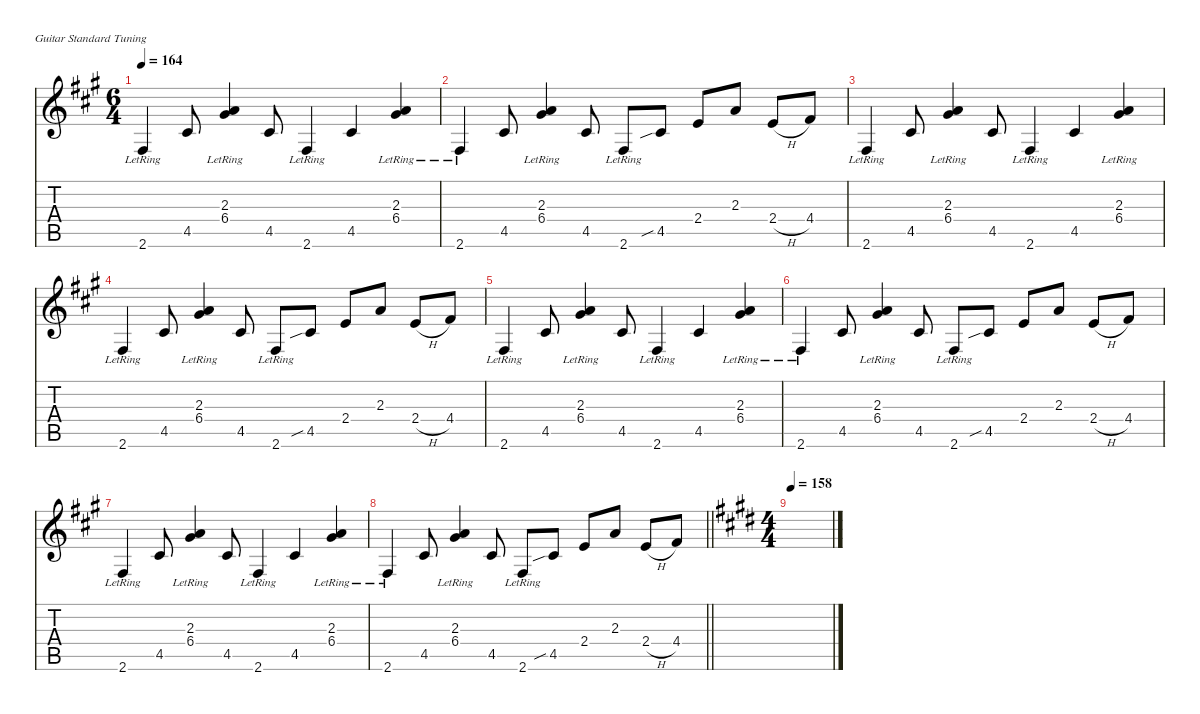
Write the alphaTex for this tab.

\defaultSystemsLayout 4
\hideDynamics
\bracketExtendMode nobrackets
\singleTrackTrackNamePolicy hidden
\multiTrackTrackNamePolicy hidden
\firstSystemTrackNameMode fullname
\firstSystemTrackNameOrientation horizontal
\otherSystemsTrackNameOrientation horizontal
\track ("Lead guitar" "jz.guit.") {defaultSystemsLayout 4 instrument electricguitarjazz}
\staff {score tabs}
\tuning (E4 B3 G3 D3 A2 E2)
\ts (6 4)
\tempo 164
\clef g2
\ks f#minor
2.6{lr acc #}.4{dy mf beam Up} 4.5{acc #}.8{beam Up} (2.3{lr acc forcenatural} 6.4{lr acc #}).4{beam Up} 4.5{acc #}.8{beam Up} 2.6{lr acc #}.4{beam Up} 4.5{acc #}.4{beam Up} (2.3{lr acc forcenatural} 6.4{lr acc #}).4{beam Up} |
2.6{lr acc #}.4{beam Up} 4.5{acc #}.8{beam Up} (2.3{lr acc forcenatural} 6.4{lr acc #}).4{beam Up} 4.5{acc #}.8{beam Up} 2.6{lr acc #}.8{beam Up} 4.5{sib acc #}.8{beam Up} 2.4{acc forcenatural}.8{beam Up} 2.3{acc forcenatural}.8{beam Up} 2.4{h acc forcenatural}.8{beam Up} 4.4{acc #}.8{beam Up} |
2.6{lr acc #}.4{beam Up} 4.5{acc #}.8{beam Up} (2.3{lr acc forcenatural} 6.4{lr acc #}).4{beam Up} 4.5{acc #}.8{beam Up} 2.6{lr acc #}.4{beam Up} 4.5{acc #}.4{beam Up} (2.3{lr acc forcenatural} 6.4{lr acc #}).4{beam Up} |
2.6{lr acc #}.4{beam Up} 4.5{acc #}.8{beam Up} (2.3{lr acc forcenatural} 6.4{lr acc #}).4{beam Up} 4.5{acc #}.8{beam Up} 2.6{lr acc #}.8{beam Up} 4.5{sib acc #}.8{beam Up} 2.4{acc forcenatural}.8{beam Up} 2.3{acc forcenatural}.8{beam Up} 2.4{h acc forcenatural}.8{beam Up} 4.4{acc #}.8{beam Up} |
2.6{lr acc #}.4{beam Up} 4.5{acc #}.8{beam Up} (2.3{lr acc forcenatural} 6.4{lr acc #}).4{beam Up} 4.5{acc #}.8{beam Up} 2.6{lr acc #}.4{beam Up} 4.5{acc #}.4{beam Up} (2.3{lr acc forcenatural} 6.4{lr acc #}).4{beam Up} |
2.6{lr acc #}.4{beam Up} 4.5{acc #}.8{beam Up} (2.3{lr acc forcenatural} 6.4{lr acc #}).4{beam Up} 4.5{acc #}.8{beam Up} 2.6{lr acc #}.8{beam Up} 4.5{sib acc #}.8{beam Up} 2.4{acc forcenatural}.8{beam Up} 2.3{acc forcenatural}.8{beam Up} 2.4{h acc forcenatural}.8{beam Up} 4.4{acc #}.8{beam Up} |
2.6{lr acc #}.4{beam Up} 4.5{acc #}.8{beam Up} (2.3{lr acc forcenatural} 6.4{lr acc #}).4{beam Up} 4.5{acc #}.8{beam Up} 2.6{lr acc #}.4{beam Up} 4.5{acc #}.4{beam Up} (2.3{lr acc forcenatural} 6.4{lr acc #}).4{beam Up} |
\barLineRight lightlight
2.6{lr acc #}.4{beam Up} 4.5{acc #}.8{beam Up} (2.3{lr acc forcenatural} 6.4{lr acc #}).4{beam Up} 4.5{acc #}.8{beam Up} 2.6{lr acc #}.8{beam Up} 4.5{sib acc #}.8{beam Up} 2.4{acc forcenatural}.8{beam Up} 2.3{acc forcenatural}.8{beam Up} 2.4{h acc forcenatural}.8{beam Up} 4.4{acc #}.8{beam Up} |
\ts (4 4)
\beaming (8 2 2 2 2)
\tempo 158
\ks c#minor
